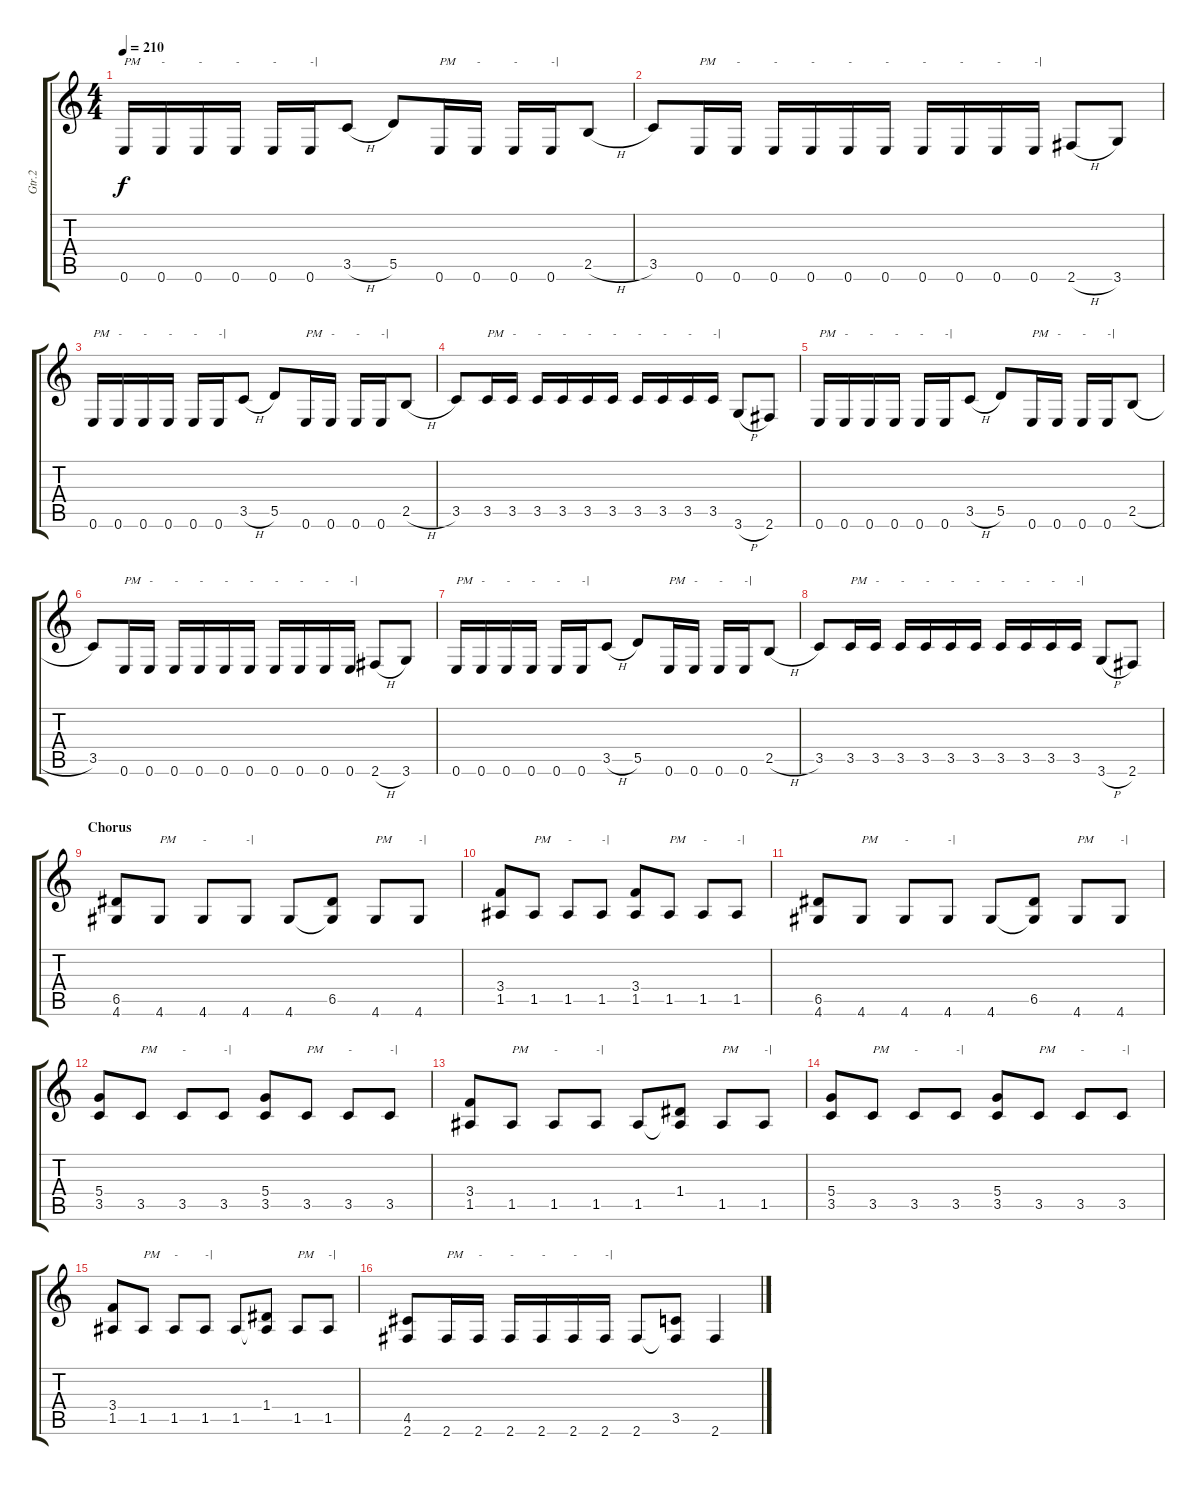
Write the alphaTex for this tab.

\track ("Gtr.2" "Gtr.2") {instrument overdrivenguitar}
\staff {score tabs}
\tuning (E4 B3 G3 D3 A2 E2) {hide}
\ts (4 4)
\tempo 210
\clef g2
\ks c
0.6.16{txt "PM" dy f} 0.6.16{txt "-"} 0.6.16{txt "-"} 0.6.16{txt "-"} 0.6.16{txt "-"} 0.6.16{txt "-|"} 3.5{h}.8 5.5.8 0.6.16{txt "PM"} 0.6.16{txt "-"} 0.6.16{txt "-"} 0.6.16{txt "-|"} 2.5{h}.8 |
3.5.8 0.6.16{txt "PM"} 0.6.16{txt "-"} 0.6.16{txt "-"} 0.6.16{txt "-"} 0.6.16{txt "-"} 0.6.16{txt "-"} 0.6.16{txt "-"} 0.6.16{txt "-"} 0.6.16{txt "-"} 0.6.16{txt "-|"} 2.6{h}.8 3.6.8 |
0.6.16{txt "PM"} 0.6.16{txt "-"} 0.6.16{txt "-"} 0.6.16{txt "-"} 0.6.16{txt "-"} 0.6.16{txt "-|"} 3.5{h}.8 5.5.8 0.6.16{txt "PM"} 0.6.16{txt "-"} 0.6.16{txt "-"} 0.6.16{txt "-|"} 2.5{h}.8 |
3.5.8 3.5.16{txt "PM"} 3.5.16{txt "-"} 3.5.16{txt "-"} 3.5.16{txt "-"} 3.5.16{txt "-"} 3.5.16{txt "-"} 3.5.16{txt "-"} 3.5.16{txt "-"} 3.5.16{txt "-"} 3.5.16{txt "-|"} 3.6{h}.8 2.6.8 |
0.6.16{txt "PM"} 0.6.16{txt "-"} 0.6.16{txt "-"} 0.6.16{txt "-"} 0.6.16{txt "-"} 0.6.16{txt "-|"} 3.5{h}.8 5.5.8 0.6.16{txt "PM"} 0.6.16{txt "-"} 0.6.16{txt "-"} 0.6.16{txt "-|"} 2.5{h}.8 |
3.5.8 0.6.16{txt "PM"} 0.6.16{txt "-"} 0.6.16{txt "-"} 0.6.16{txt "-"} 0.6.16{txt "-"} 0.6.16{txt "-"} 0.6.16{txt "-"} 0.6.16{txt "-"} 0.6.16{txt "-"} 0.6.16{txt "-|"} 2.6{h}.8 3.6.8 |
0.6.16{txt "PM"} 0.6.16{txt "-"} 0.6.16{txt "-"} 0.6.16{txt "-"} 0.6.16{txt "-"} 0.6.16{txt "-|"} 3.5{h}.8 5.5.8 0.6.16{txt "PM"} 0.6.16{txt "-"} 0.6.16{txt "-"} 0.6.16{txt "-|"} 2.5{h}.8 |
3.5.8 3.5.16{txt "PM"} 3.5.16{txt "-"} 3.5.16{txt "-"} 3.5.16{txt "-"} 3.5.16{txt "-"} 3.5.16{txt "-"} 3.5.16{txt "-"} 3.5.16{txt "-"} 3.5.16{txt "-"} 3.5.16{txt "-|"} 3.6{h}.8 2.6.8 |
\section ("" "Chorus")
(6.5 4.6).8 4.6.8{txt "PM"} 4.6.8{txt "-"} 4.6.8{txt "-|"} 4.6.8 (6.5 4.6{t}).8 4.6.8{txt "PM"} 4.6.8{txt "-|"} |
(3.4 1.5).8 1.5.8{txt "PM"} 1.5.8{txt "-"} 1.5.8{txt "-|"} (3.4 1.5).8 1.5.8{txt "PM"} 1.5.8{txt "-"} 1.5.8{txt "-|"} |
(6.5 4.6).8 4.6.8{txt "PM"} 4.6.8{txt "-"} 4.6.8{txt "-|"} 4.6.8 (6.5 4.6{t}).8 4.6.8{txt "PM"} 4.6.8{txt "-|"} |
(5.4 3.5).8 3.5.8{txt "PM"} 3.5.8{txt "-"} 3.5.8{txt "-|"} (5.4 3.5).8 3.5.8{txt "PM"} 3.5.8{txt "-"} 3.5.8{txt "-|"} |
(3.4 1.5).8 1.5.8{txt "PM"} 1.5.8{txt "-"} 1.5.8{txt "-|"} 1.5.8 (1.4 1.5{t}).8 1.5.8{txt "PM"} 1.5.8{txt "-|"} |
(5.4 3.5).8 3.5.8{txt "PM"} 3.5.8{txt "-"} 3.5.8{txt "-|"} (5.4 3.5).8 3.5.8{txt "PM"} 3.5.8{txt "-"} 3.5.8{txt "-|"} |
(3.4 1.5).8 1.5.8{txt "PM"} 1.5.8{txt "-"} 1.5.8{txt "-|"} 1.5.8 (1.4 1.5{t}).8 1.5.8{txt "PM"} 1.5.8{txt "-|"} |
(4.5 2.6).8 2.6.16{txt "PM"} 2.6.16{txt "-"} 2.6.16{txt "-"} 2.6.16{txt "-"} 2.6.16{txt "-"} 2.6.16{txt "-|"} 2.6.8 (3.5 2.6{t}).8 2.6.4
